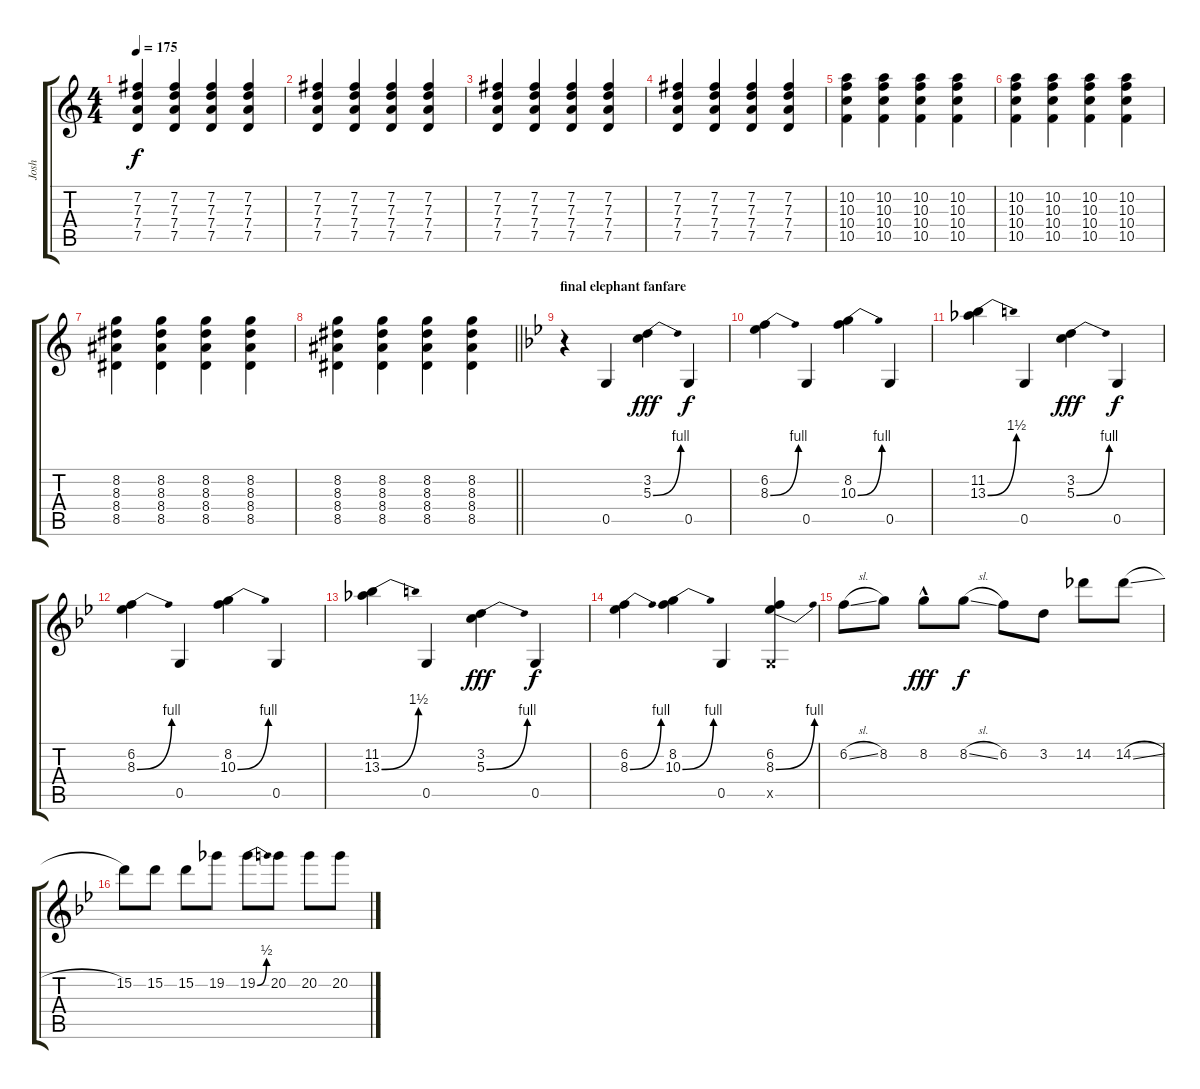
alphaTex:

\track ("Josh" "Josh") {instrument overdrivenguitar}
\staff {score tabs}
\tuning (D4 B3 G3 D3 G2 D2) {hide}
\ts (4 4)
\tempo 175
\clef g2
\ks c
(7.2 7.3 7.4 7.5).4{dy f} (7.2 7.3 7.4 7.5).4 (7.2 7.3 7.4 7.5).4 (7.2 7.3 7.4 7.5).4 |
(7.2 7.3 7.4 7.5).4 (7.2 7.3 7.4 7.5).4 (7.2 7.3 7.4 7.5).4 (7.2 7.3 7.4 7.5).4 |
(7.2 7.3 7.4 7.5).4 (7.2 7.3 7.4 7.5).4 (7.2 7.3 7.4 7.5).4 (7.2 7.3 7.4 7.5).4 |
(7.2 7.3 7.4 7.5).4 (7.2 7.3 7.4 7.5).4 (7.2 7.3 7.4 7.5).4 (7.2 7.3 7.4 7.5).4 |
(10.2 10.3 10.4 10.5).4 (10.2 10.3 10.4 10.5).4 (10.2 10.3 10.4 10.5).4 (10.2 10.3 10.4 10.5).4 |
(10.2 10.3 10.4 10.5).4 (10.2 10.3 10.4 10.5).4 (10.2 10.3 10.4 10.5).4 (10.2 10.3 10.4 10.5).4 |
(8.2 8.3 8.4 8.5).4 (8.2 8.3 8.4 8.5).4 (8.2 8.3 8.4 8.5).4 (8.2 8.3 8.4 8.5).4 |
\barLineRight lightlight
(8.2 8.3 8.4 8.5).4 (8.2 8.3 8.4 8.5).4 (8.2 8.3 8.4 8.5).4 (8.2 8.3 8.4 8.5).4 |
\section ("" "final elephant fanfare")
\ks gminor
r.4 0.5.4 (3.2 5.3{be (bend 0 0 60 4)}).4{dy fff} 0.5.4{dy f} |
(6.2 8.3{be (bend 0 0 60 4)}).4 0.5.4 (8.2 10.3{be (bend 0 0 60 4)}).4 0.5.4 |
(11.2 13.3{be (bend 0 0 60 6)}).4 0.5.4 (3.2 5.3{be (bend 0 0 60 4)}).4{dy fff} 0.5.4{dy f} |
(6.2 8.3{be (bend 0 0 60 4)}).4 0.5.4 (8.2 10.3{be (bend 0 0 60 4)}).4 0.5.4 |
(11.2 13.3{be (bend 0 0 60 6)}).4 0.5.4 (3.2 5.3{be (bend 0 0 60 4)}).4{dy fff} 0.5.4{dy f} |
(6.2 8.3{be (bend 0 0 60 4)}).4 (8.2 10.3{be (bend 0 0 60 4)}).4 0.5.4 (6.2 8.3{be (bend 0 0 60 4)} 0.5{x}).4 |
6.2{sl}.8 8.2.8 8.2{hac}.8{dy fff} 8.2{sl}.8{dy f} 6.2.8 3.2.8 14.2.8 14.2{sl}.8 |
15.2.8 15.2.8 15.2.8 19.2.8 19.2{be (bend 0 0 60 2)}.8 20.2.8 20.2.8 20.2.8
